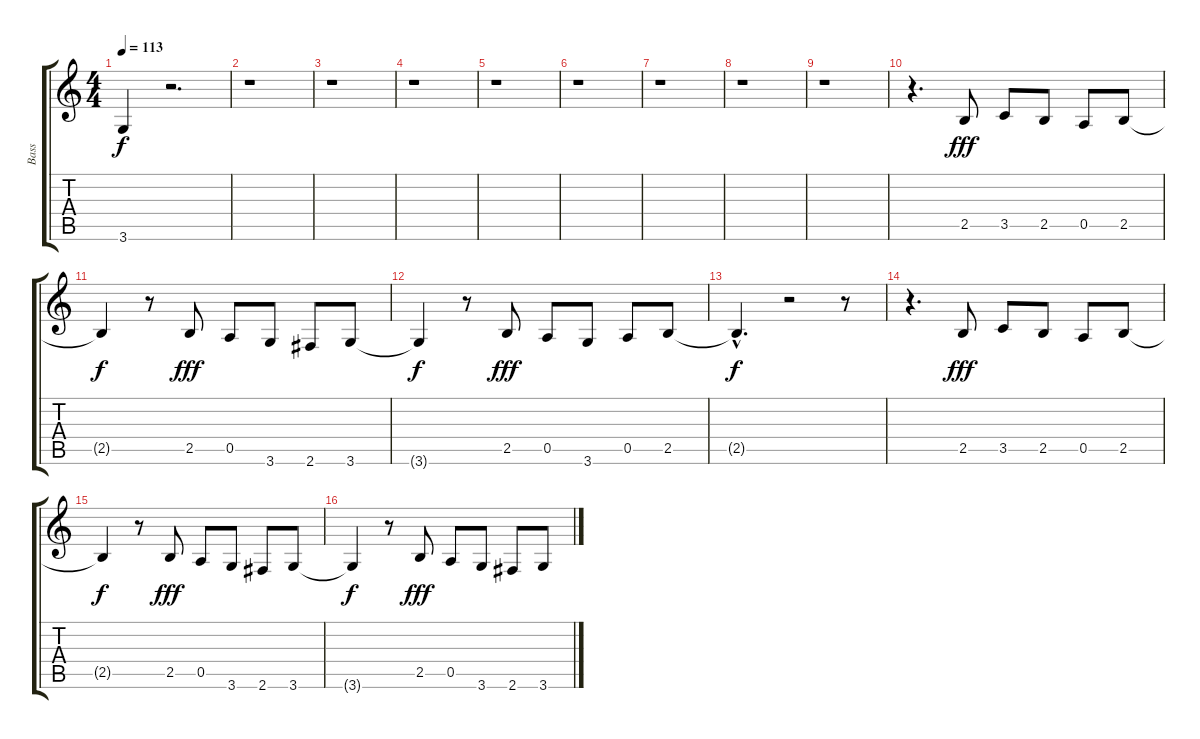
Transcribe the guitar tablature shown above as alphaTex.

\track (" Bass" " Bass") {instrument overdrivenguitar}
\staff {score tabs}
\tuning (E4 B3 G3 D3 A2 E2) {hide}
\ts (4 4)
\tempo 113
\clef g2
\ks c
3.6{t}.4{dy f} r.2{d} |
r.1 |
r.1 |
r.1 |
r.1 |
r.1 |
r.1 |
r.1 |
r.1 |
r.4{d} 2.5.8{dy fff} 3.5.8 2.5.8 0.5.8 2.5.8 |
2.5{t}.4{dy f} r.8 2.5.8{dy fff} 0.5.8 3.6.8 2.6.8 3.6.8 |
3.6{t}.4{dy f} r.8 2.5.8{dy fff} 0.5.8 3.6.8 0.5.8 2.5.8 |
2.5{hac t}.4{d dy f} r.2 r.8 |
r.4{d} 2.5.8{dy fff} 3.5.8 2.5.8 0.5.8 2.5.8 |
2.5{t}.4{dy f} r.8 2.5.8{dy fff} 0.5.8 3.6.8 2.6.8 3.6.8 |
3.6{t}.4{dy f} r.8 2.5.8{dy fff} 0.5.8 3.6.8 2.6.8 3.6.8
